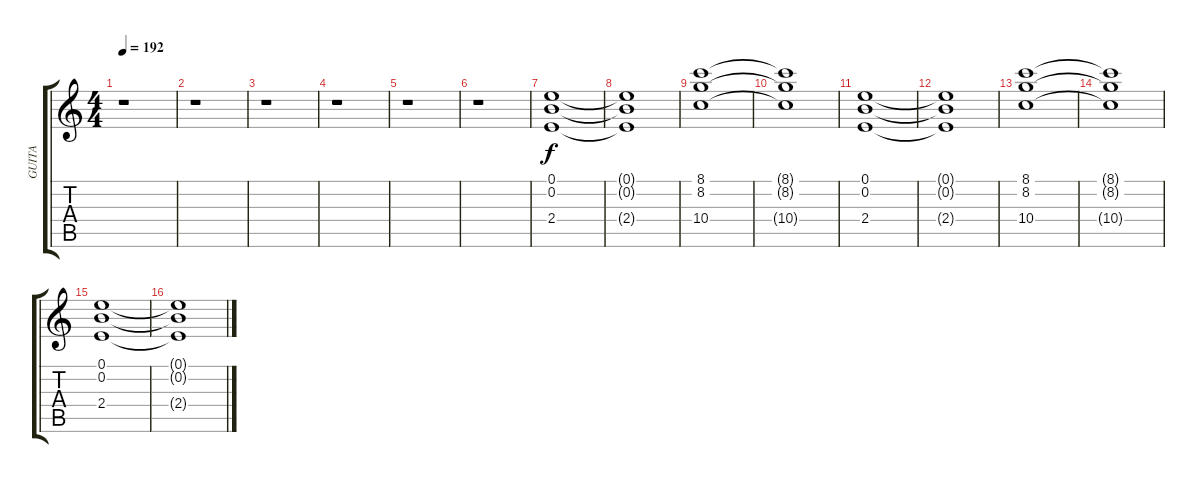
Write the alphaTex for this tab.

\track ("     GUITAR" "     GUITA") {instrument distortionguitar}
\staff {score tabs}
\tuning (E4 B3 G3 D3 A2 E2) {hide}
\ts (4 4)
\tempo 192
\clef g2
\ks c
r.1{dy f} |
r.1 |
r.1 |
r.1 |
r.1 |
r.1 |
(0.1 0.2 2.4).1 |
(0.1{t} 0.2{t} 2.4{t}).1 |
(8.1 8.2 10.4).1 |
(8.1{t} 8.2{t} 10.4{t}).1 |
(0.1 0.2 2.4).1 |
(0.1{t} 0.2{t} 2.4{t}).1 |
(8.1 8.2 10.4).1 |
(8.1{t} 8.2{t} 10.4{t}).1 |
(0.1 0.2 2.4).1 |
(0.1{t} 0.2{t} 2.4{t}).1
